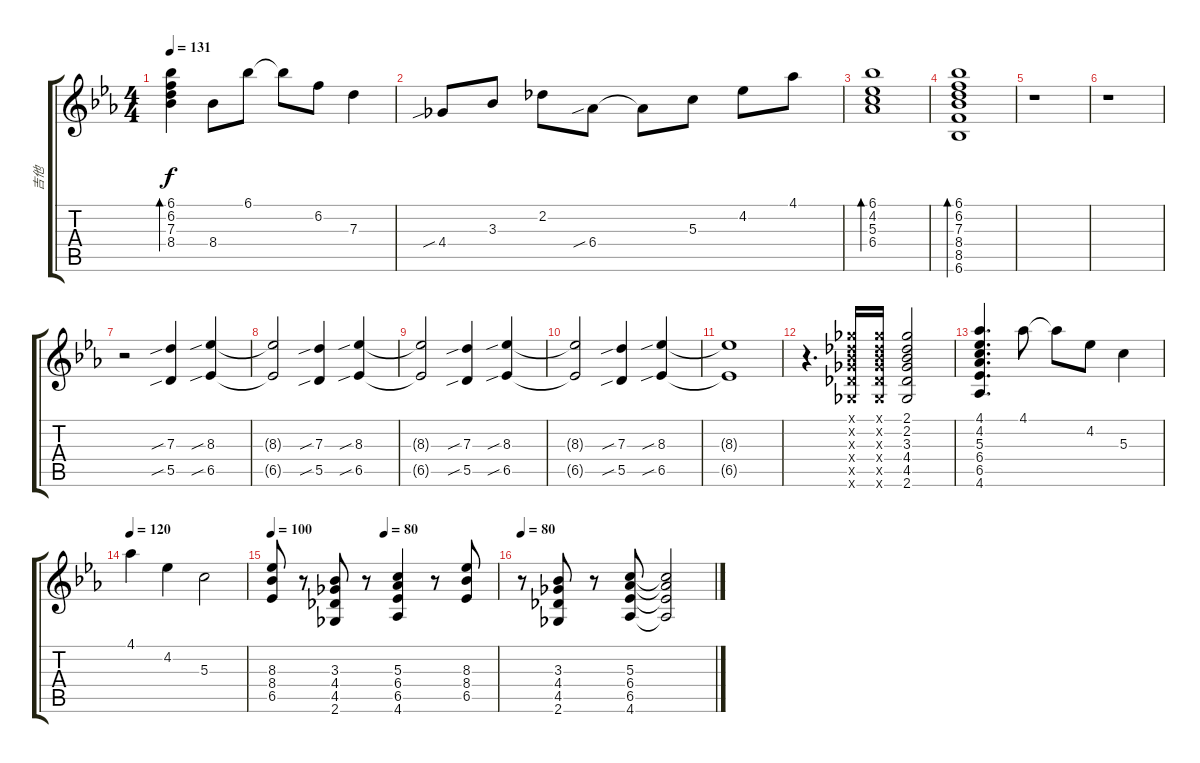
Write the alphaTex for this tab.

\track ("吉他" "吉他") {instrument overdrivenguitar}
\staff {score tabs}
\tuning (E4 B3 G3 D3 A2 E2) {hide}
\ts (4 4)
\tempo 131
\clef g2
\ks eb
(6.1 6.2 7.3 8.4).4{bd 30 dy f} 8.4.8 6.1.8 6.1{t}.8 6.2.8 7.3.4 |
4.4{sib}.8 3.3.8 2.2.8 6.4{sib}.8 6.4{t}.8 5.3.8 4.2.8 4.1.8 |
(6.1 4.2 5.3 6.4).1{bd 30} |
(6.1 6.2 7.3 8.4 8.5 6.6).1{bd 30} |
r.1 |
r.1 |
r.2 (7.3{sib} 5.5{sib}).4 (8.3{sib} 6.5{sib}).4 |
(8.3{t} 6.5{t}).2 (7.3{sib} 5.5{sib}).4 (8.3{sib} 6.5{sib}).4 |
(8.3{t} 6.5{t}).2 (7.3{sib} 5.5{sib}).4 (8.3{sib} 6.5{sib}).4 |
(8.3{t} 6.5{t}).2 (7.3{sib} 5.5{sib}).4 (8.3{sib} 6.5{sib}).4 |
(8.3{t} 6.5{t}).1 |
r.4{d} (2.1{x} 2.2{x} 3.3{x} 4.4{x} 4.5{x} 2.6{x}).16 (2.1{x} 2.2{x} 3.3{x} 4.4{x} 4.5{x} 2.6{x}).16 (2.1 2.2 3.3 4.4 4.5 2.6).2 |
(4.1 4.2 5.3 6.4 6.5 4.6).4{d} 4.1.8 4.1{t}.8 4.2.8 5.3.4 |
\tempo 120
4.1.4 4.2.4 5.3.2 |
\tempo 100
\tempo (80 0.5)
(8.3 8.4 6.5).8 r.8 (3.3 4.4 4.5 2.6).8 r.8 (5.3 6.4 6.5 4.6).4 r.8 (8.3 8.4 6.5).8 |
\tempo 65
\tempo 80
r.8 (3.3 4.4 4.5 2.6).8 r.8 (5.3 6.4 6.5 4.6).8 (5.3{t} 6.4{t} 6.5{t} 4.6{t}).2
